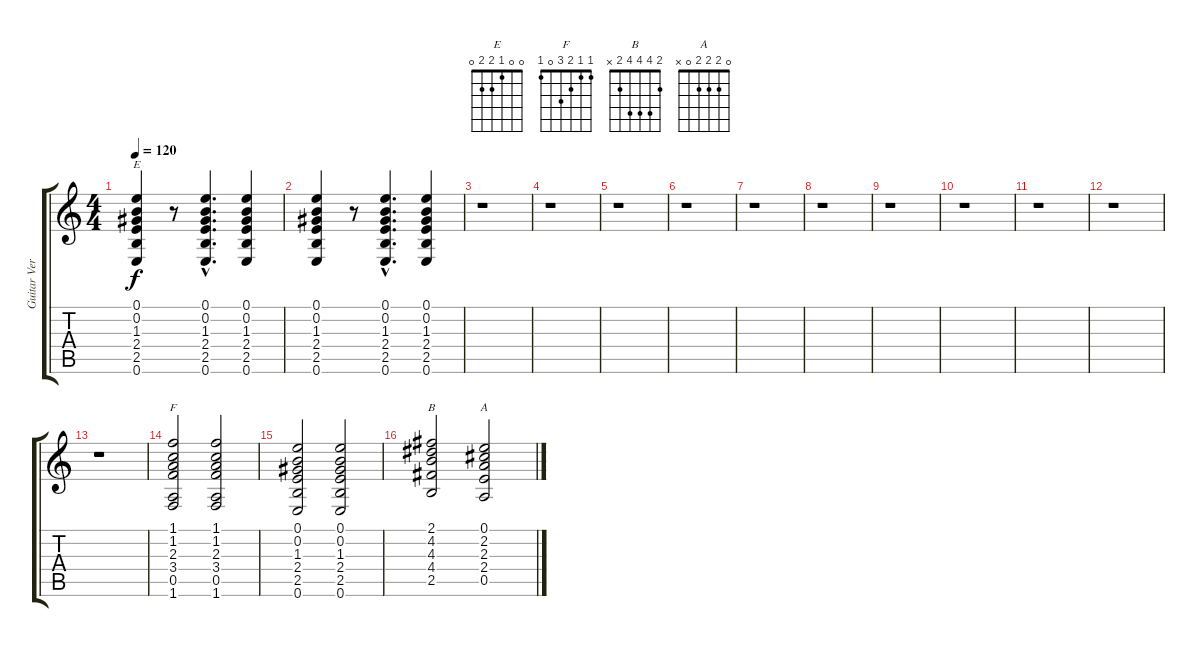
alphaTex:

\track ("Guitar Verse" "Guitar Ver") {instrument overdrivenguitar}
\staff {score tabs}
\tuning (E4 B3 G3 D3 A2 E2) {hide}
\chord ("E" 0 0 1 2 2 0)
\chord ("F" 1 1 2 3 0 1)
\chord ("B" 2 4 4 4 2 x)
\chord ("A" 0 2 2 2 0 x)
\ts (4 4)
\tempo 120
\clef g2
\ks c
(0.1 0.2 1.3 2.4 2.5 0.6).4{ch "E" dy f} r.8 (0.1{hac} 0.2{hac} 1.3{hac} 2.4{hac} 2.5{hac} 0.6{hac}).4{d} (0.1 0.2 1.3 2.4 2.5 0.6).4 |
(0.1 0.2 1.3 2.4 2.5 0.6).4 r.8 (0.1{hac} 0.2{hac} 1.3{hac} 2.4{hac} 2.5{hac} 0.6{hac}).4{d} (0.1 0.2 1.3 2.4 2.5 0.6).4 |
r.1 |
r.1 |
r.1 |
r.1 |
r.1 |
r.1 |
r.1 |
r.1 |
r.1 |
r.1 |
r.1 |
(1.1 1.2 2.3 3.4 0.5 1.6).2{ch "F"} (1.1 1.2 2.3 3.4 0.5 1.6).2 |
(0.1 0.2 1.3 2.4 2.5 0.6).2 (0.1 0.2 1.3 2.4 2.5 0.6).2 |
(2.1 4.2 4.3 4.4 2.5).2{ch "B"} (0.1 2.2 2.3 2.4 0.5).2{ch "A"}
